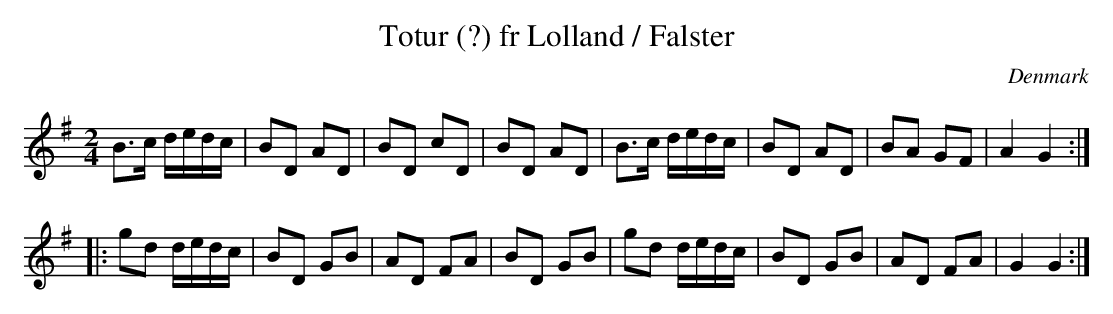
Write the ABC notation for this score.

X:1
T:Totur (?) fr Lolland / Falster
O:Denmark
M:2/4
L:1/8
K:G
B>c d/e/d/c/ | BD AD | BD cD | BD AD |\
B>c d/e/d/c/ | BD AD | BA GF | A2G2 :|
|:gd d/e/d/c/ | BD GB | AD FA | BD GB |\
gd d/e/d/c/ | BD GB | AD FA | G2G2 :|
